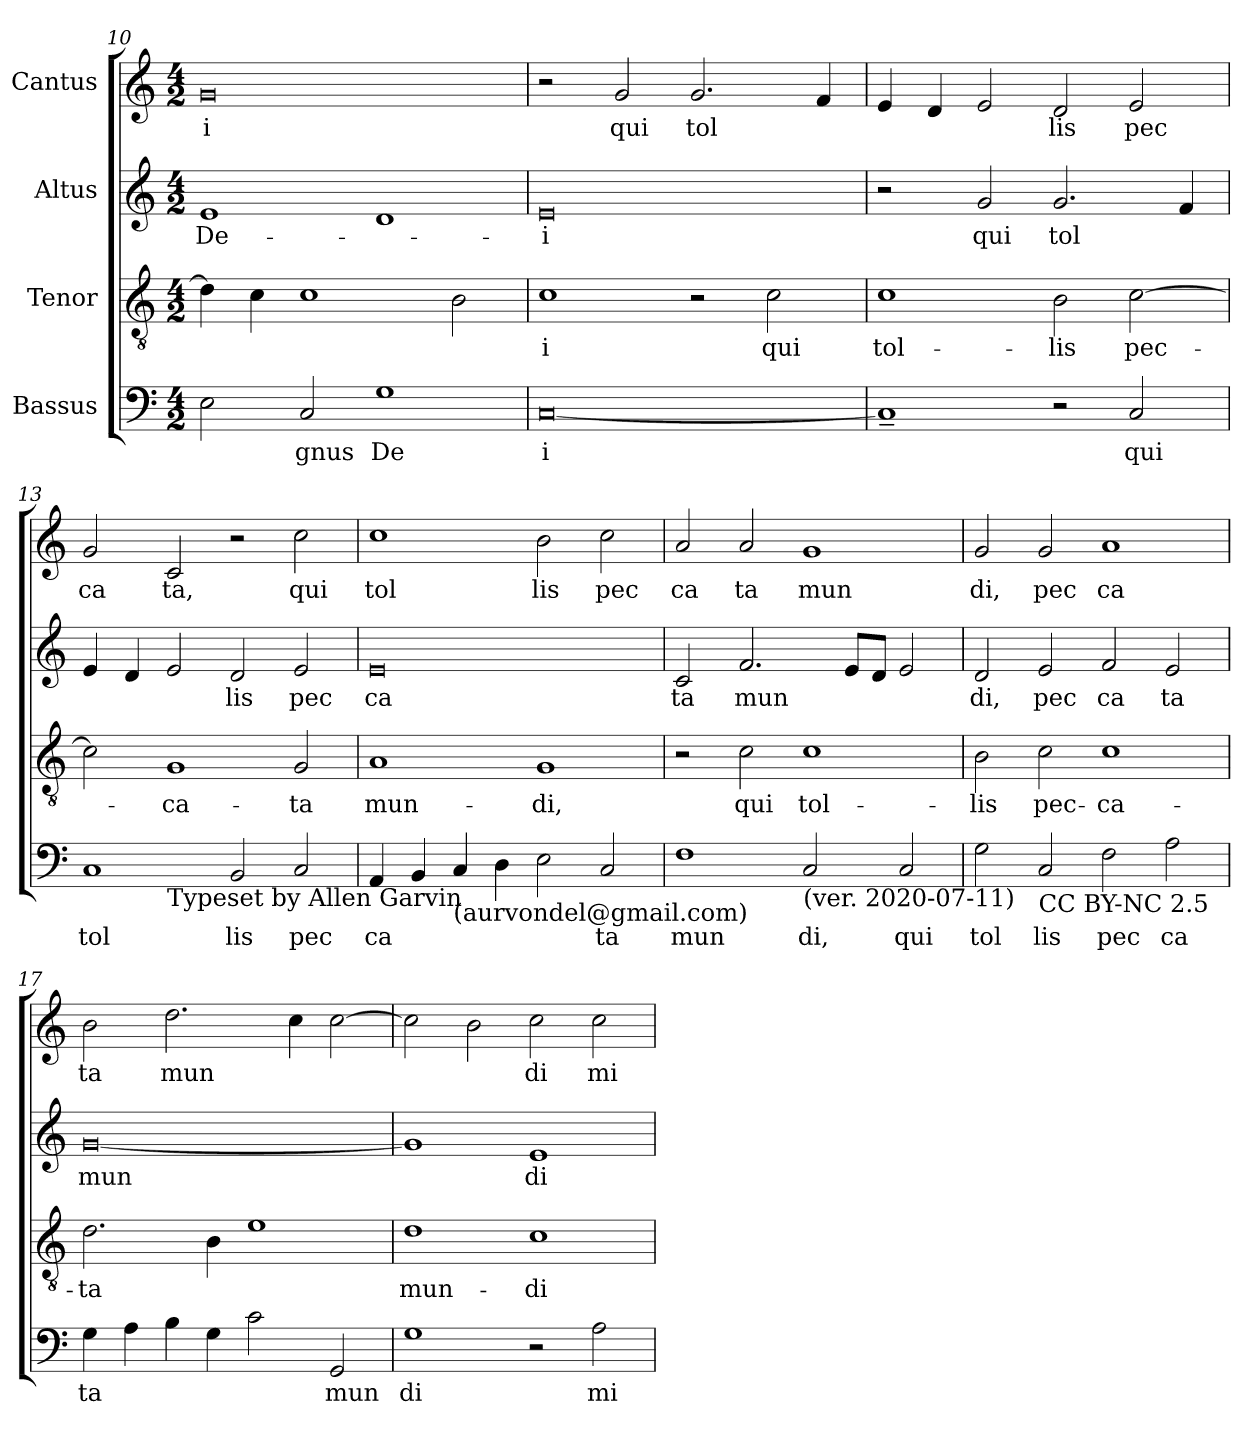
**kern	**text	**kern	**text	**kern	**text	**kern	**text
*part4	*part4	*part3	*part3	*part2	*part2	*part1	*part1
*staff4	*staff4	*staff3	*staff3	*staff2	*staff2	*staff1	*staff1
*I"Bassus	*	*I"Tenor	*	*I"Altus	*	*I"Cantus	*
*clefF4	*	*clefGv2	*	*clefG2	*	*clefG2	*
*k[]	*	*k[]	*	*k[]	*	*k[]	*
*C:	*	*C:	*	*C:	*	*C:	*
*M4/2	*	*M4/2	*	*M4/2	*	*M4/2	*
=10	=10	=10	=10	=10	=10	=10	=10
!	!	!	!	!	!LO:LY:b	!	!LO:LY:b
2E\	.	4d\]	.	1e	De-	0g	i
.	.	4c\	.	.	.	.	.
!	!LO:LY:b	!	!	!	!	!	!
2C/	gnus	1c	.	.	.	.	.
!	!LO:LY:b	!	!	!	!	!	!
1G	De	.	.	1d	.	.	.
.	.	2B\	.	.	.	.	.
=11	=11	=11	=11	=11	=11	=11	=11
!	!LO:LY:b:rj	!	!LO:LY:b	!	!LO:LY:b	!	!
[<0C	i	1c	-i	0e	-i	2r	.
!	!	!	!	!	!	!	!LO:LY:b
.	.	.	.	.	.	2g/	qui
!	!	!	!	!	!	!	!LO:LY:b
.	.	2r	.	.	.	2.g/	tol
!	!	!	!LO:LY:b	!	!	!	!
.	.	2c\	qui	.	.	.	.
.	.	.	.	.	.	4f/	.
!!LO:LB:g=z
=12	=12	=12	=12	=12	=12	=12	=12
!	!	!	!LO:LY:b	!	!	!	!
1C~<]	.	1c	tol-	2r	.	4e/	.
.	.	.	.	.	.	4d/	.
!	!	!	!	!	!LO:LY:b	!	!
.	.	.	.	2g/	qui	2e/	.
!	!	!	!LO:LY:b	!	!LO:LY:b	!	!LO:LY:b
2r	.	2B\	-lis	2.g/	tol	2d/	lis
!	!LO:LY:b	!	!LO:LY:b	!	!	!	!LO:LY:b
2C/	qui	[>2c\	pec-	.	.	2e/	pec
.	.	.	.	4f/	.	.	.
=13	=13	=13	=13	=13	=13	=13	=13
!	!LO:LY:b	!	!	!	!	!	!LO:LY:b
*^	*	*	*	*	*	*	*
1C	2ryy	tol	2c\]	.	4e/	.	2g/	ca
.	.	.	.	.	4d/	.	.	.
!	!LO:TX:b:t=Typeset by Allen Garvin	!	!	!	!	!	!	!
!	!	!	!	!LO:LY:b	!	!	!	!LO:LY:b
.	1.ryy	.	1G	-ca-	2e/	.	2c/	ta,
!	!	!LO:LY:b	!	!	!	!LO:LY:b	!	!
2BB/	.	lis	.	.	2d/	lis	2r	.
!	!	!LO:LY:b	!	!LO:LY:b	!	!LO:LY:b	!	!LO:LY:b
2C/	.	pec	2G/	-ta	2e/	pec	2cc\	qui
=14	=14	=14	=14	=14	=14	=14	=14	=14
!	!	!LO:LY:b	!	!LO:LY:b	!	!LO:LY:b	!	!LO:LY:b
*v	*v	*	*	*	*	*	*	*
4AA/	ca	1A	mun-	0e	ca	1cc	tol
4BB/	.	.	.	.	.	.	.
!LO:TX:b:t=(aurvondel@gmail.com)	!	!	!	!	!	!	!
4C/	.	.	.	.	.	.	.
4D\	.	.	.	.	.	.	.
!	!	!	!LO:LY:b	!	!	!	!LO:LY:b
2E\	.	1G	-di,	.	.	2b\	lis
!	!LO:LY:b	!	!	!	!	!	!LO:LY:b
2C/	ta	.	.	.	.	2cc\	pec
=15	=15	=15	=15	=15	=15	=15	=15
!	!LO:LY:b	!	!	!	!LO:LY:b	!	!LO:LY:b
1F	mun	2r	.	2c/	ta	2a/	ca
!	!	!	!LO:LY:b	!	!LO:LY:b	!	!LO:LY:b
.	.	2c\	qui	2.f/	mun	2a/	ta
!LO:TX:b:t=(ver. 2020-07-11)	!	!	!	!	!	!	!
!	!LO:LY:b	!	!LO:LY:b	!	!	!	!LO:LY:b
2C/	di,	1c	tol-	.	.	1g	mun
.	.	.	.	8e/L	.	.	.
.	.	.	.	8d/J	.	.	.
!	!LO:LY:b	!	!	!	!	!	!
2C/	qui	.	.	2e/	.	.	.
=16	=16	=16	=16	=16	=16	=16	=16
!	!LO:LY:b	!	!LO:LY:b	!	!LO:LY:b	!	!LO:LY:b
2G\	tol	2B\	-lis	2d/	di,	2g/	di,
!LO:TX:b:t=CC BY-NC 2.5	!	!	!	!	!	!	!
!	!LO:LY:b	!	!LO:LY:b	!	!LO:LY:b	!	!LO:LY:b
2C/	lis	2c\	pec-	2e/	pec	2g/	pec
!	!LO:LY:b	!	!LO:LY:b	!	!LO:LY:b	!	!LO:LY:b
2F\	pec	1c	-ca-	2f/	ca	1a	ca
!	!LO:LY:b	!	!	!	!LO:LY:b	!	!
2A\	ca	.	.	2e/	ta	.	.
=17	=17	=17	=17	=17	=17	=17	=17
!	!LO:LY:b	!	!LO:LY:b	!	!LO:LY:b	!	!LO:LY:b
4G\	ta	2.d\	-ta	[>0g	mun	2b\	ta
4A\	.	.	.	.	.	.	.
!	!	!	!	!	!	!	!LO:LY:b
4B\	.	.	.	.	.	2.dd\	mun
4G\	.	4B\	.	.	.	.	.
2c\	.	1e	.	.	.	.	.
.	.	.	.	.	.	4cc\	.
!	!LO:LY:b	!	!	!	!	!	!
2GG/	mun	.	.	.	.	[>2cc\	.
!!LO:PB:g=z
=18	=18	=18	=18	=18	=18	=18	=18
!	!LO:LY:b	!	!LO:LY:b	!	!	!	!
1G	di	1d	mun-	1g]	.	2cc\]	.
.	.	.	.	.	.	2b\	.
!	!	!	!LO:LY:b	!	!LO:LY:b	!	!LO:LY:b
2r	.	1c	-di	1e	di	2cc\	di
!	!LO:LY:b	!	!	!	!	!	!LO:LY:b
2A\	mi	.	.	.	.	2cc\	mi-
=	=	=	=	=	=	=	=
*-	*-	*-	*-	*-	*-	*-	*-
